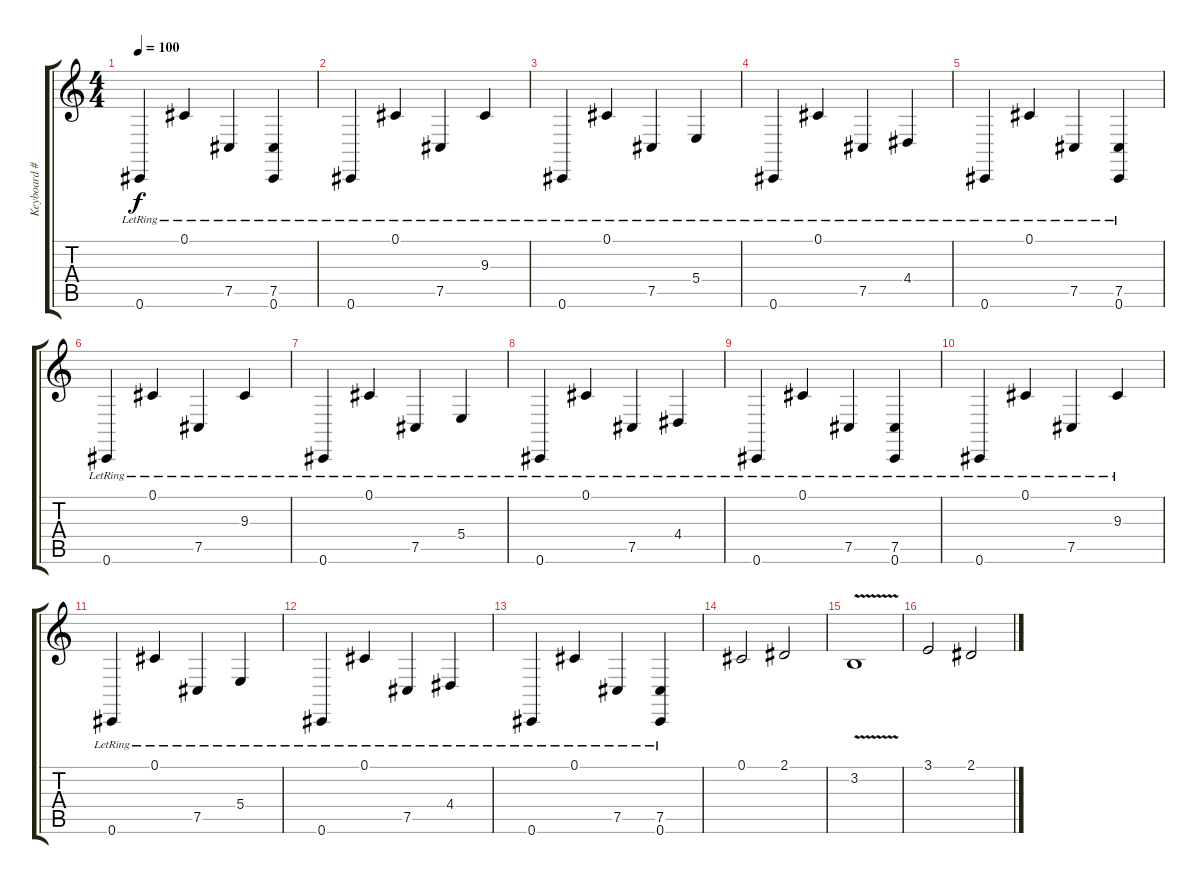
\track ("Keyboard #2" "Keyboard #") {instrument stringensemble1}
\staff {score tabs}
\tuning (Db4 Ab3 E3 B2 Gb2 Db2) {hide}
\ts (4 4)
\tempo 100
\clef g2
\ks c
0.6{lr}.4{dy f} 0.1{lr}.4 7.5{lr}.4 (7.5{lr} 0.6{lr}).4 |
0.6{lr}.4 0.1{lr}.4 7.5{lr}.4 9.3{lr}.4 |
0.6{lr}.4 0.1{lr}.4 7.5{lr}.4 5.4{lr}.4 |
0.6{lr}.4 0.1{lr}.4 7.5{lr}.4 4.4{lr}.4 |
0.6{lr}.4 0.1{lr}.4 7.5{lr}.4 (7.5{lr} 0.6{lr}).4 |
0.6{lr}.4 0.1{lr}.4 7.5{lr}.4 9.3{lr}.4 |
0.6{lr}.4 0.1{lr}.4 7.5{lr}.4 5.4{lr}.4 |
0.6{lr}.4 0.1{lr}.4 7.5{lr}.4 4.4{lr}.4 |
0.6{lr}.4 0.1{lr}.4 7.5{lr}.4 (7.5{lr} 0.6{lr}).4 |
0.6{lr}.4 0.1{lr}.4 7.5{lr}.4 9.3{lr}.4 |
0.6{lr}.4 0.1{lr}.4 7.5{lr}.4 5.4{lr}.4 |
0.6{lr}.4 0.1{lr}.4 7.5{lr}.4 4.4{lr}.4 |
0.6{lr}.4 0.1{lr}.4 7.5{lr}.4 (7.5{lr} 0.6{lr}).4 |
0.1.2 2.1.2 |
3.2{v}.1 |
3.1.2 2.1.2
